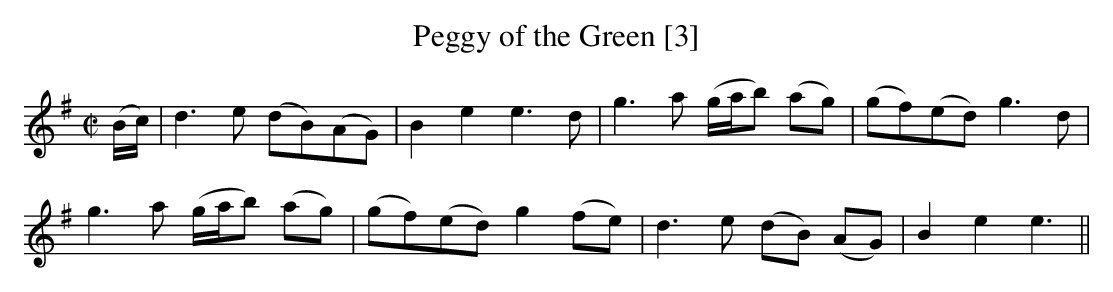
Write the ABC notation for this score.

X:1
T:Peggy of the Green [3]
M:C|
L:1/8
K:G
(B/c/)|d3e (dB)(AG)|B2e2 e3d|g3a (g/a/b) (ag)|(gf)(ed) g3d|
g3 a (g/a/b) (ag)|(gf)(ed) g2 (fe)|d3e (dB) (AG)|B2e2 e3||
